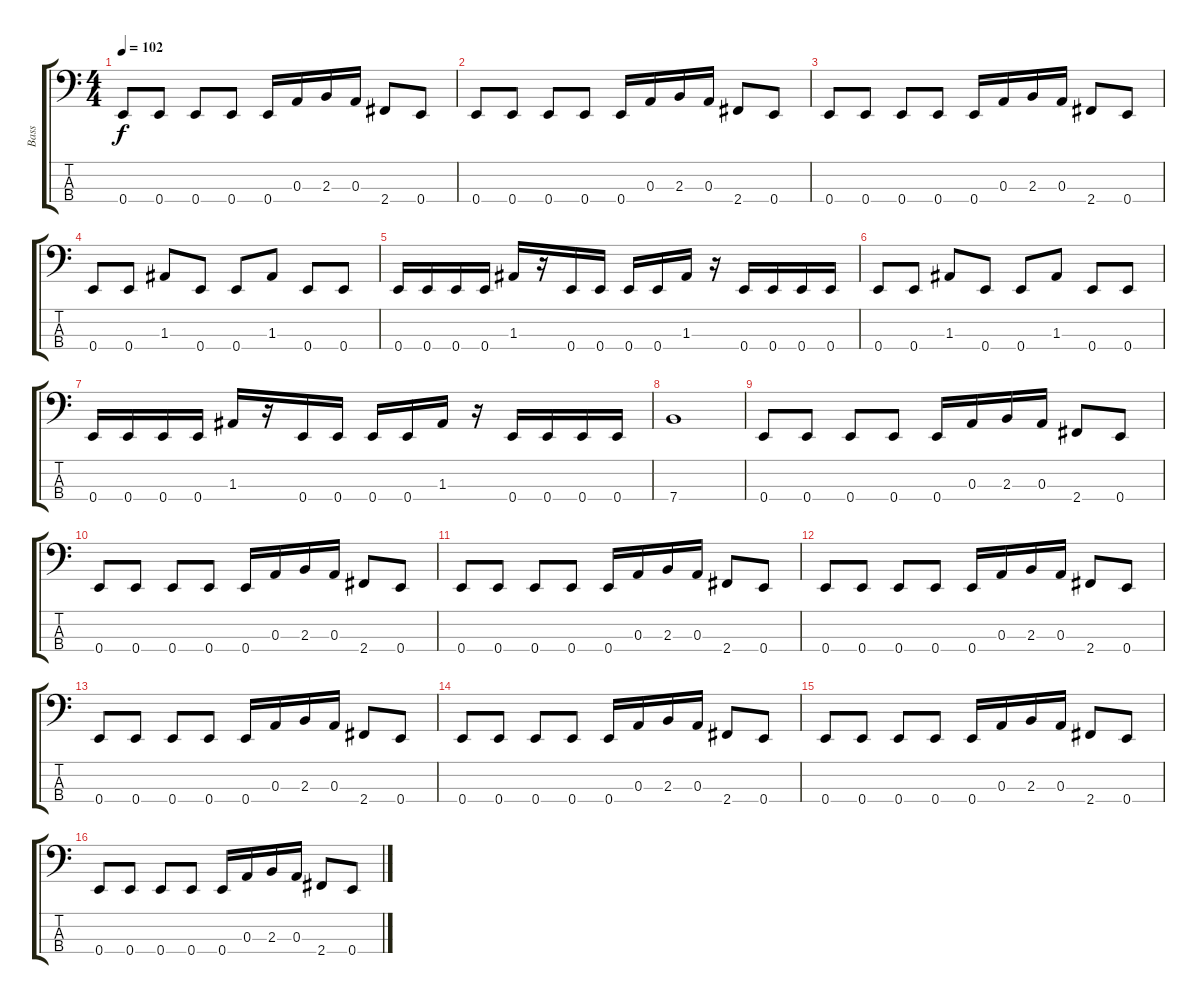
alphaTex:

\track ("Bass" "Bass") {instrument electricbasspick}
\staff {score tabs}
\tuning (G2 D2 A1 E1) {hide}
\ts (4 4)
\tempo 102
\clef f4
\ks c
0.4.8{dy f} 0.4.8 0.4.8 0.4.8 0.4.16 0.3.16 2.3.16 0.3.16 2.4.8 0.4.8 |
0.4.8 0.4.8 0.4.8 0.4.8 0.4.16 0.3.16 2.3.16 0.3.16 2.4.8 0.4.8 |
0.4.8 0.4.8 0.4.8 0.4.8 0.4.16 0.3.16 2.3.16 0.3.16 2.4.8 0.4.8 |
0.4.8 0.4.8 1.3.8 0.4.8 0.4.8 1.3.8 0.4.8 0.4.8 |
0.4.16 0.4.16 0.4.16 0.4.16 1.3.16 r.16 0.4.16 0.4.16 0.4.16 0.4.16 1.3.16 r.16 0.4.16 0.4.16 0.4.16 0.4.16 |
0.4.8 0.4.8 1.3.8 0.4.8 0.4.8 1.3.8 0.4.8 0.4.8 |
0.4.16 0.4.16 0.4.16 0.4.16 1.3.16 r.16 0.4.16 0.4.16 0.4.16 0.4.16 1.3.16 r.16 0.4.16 0.4.16 0.4.16 0.4.16 |
7.4.1 |
0.4.8 0.4.8 0.4.8 0.4.8 0.4.16 0.3.16 2.3.16 0.3.16 2.4.8 0.4.8 |
0.4.8 0.4.8 0.4.8 0.4.8 0.4.16 0.3.16 2.3.16 0.3.16 2.4.8 0.4.8 |
0.4.8 0.4.8 0.4.8 0.4.8 0.4.16 0.3.16 2.3.16 0.3.16 2.4.8 0.4.8 |
0.4.8 0.4.8 0.4.8 0.4.8 0.4.16 0.3.16 2.3.16 0.3.16 2.4.8 0.4.8 |
0.4.8 0.4.8 0.4.8 0.4.8 0.4.16 0.3.16 2.3.16 0.3.16 2.4.8 0.4.8 |
0.4.8 0.4.8 0.4.8 0.4.8 0.4.16 0.3.16 2.3.16 0.3.16 2.4.8 0.4.8 |
0.4.8 0.4.8 0.4.8 0.4.8 0.4.16 0.3.16 2.3.16 0.3.16 2.4.8 0.4.8 |
0.4.8 0.4.8 0.4.8 0.4.8 0.4.16 0.3.16 2.3.16 0.3.16 2.4.8 0.4.8
